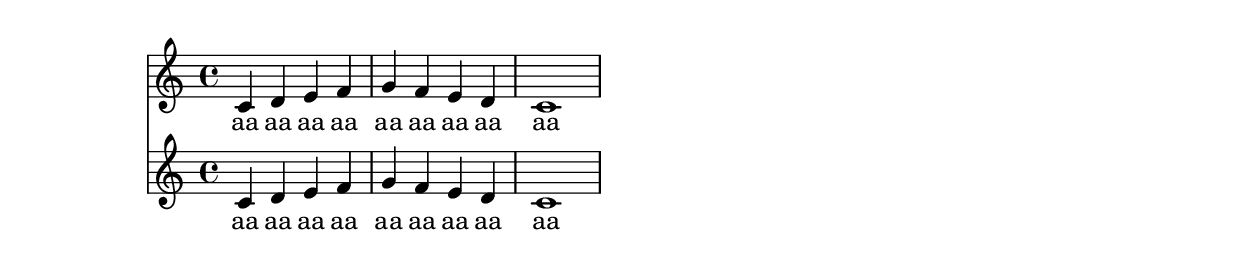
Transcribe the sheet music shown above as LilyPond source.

% Do not edit this file; it is automatically
% generated from Documentation/snippets/new
% This file is in the public domain.
%% Note: this file works from version 2.13.16
\version "2.13.29"

\header {
%% Translation of GIT committish: 0b55335aeca1de539bf1125b717e0c21bb6fa31b
  texidoces = "
Este fragmento de código muestra cómo situar la línea de base de la
letra más cerca del pentagrama.

"
  doctitlees = "Ajuste del especiado vertical de la letra"


%% Translation of GIT committish: 9a65042d49324f2e3dff18c4b0858def81232eea
  texidocfr = "
Cet extrait illustre la manière de rapprocher la ligne de paroles
de la portée.

"
  doctitlefr = "Ajustement de l'espacement vertical des paroles"


  lsrtags = "text, vocal-music, spacing"
  texidoc = "
This snippet shows how to bring the lyrics line closer to the staff.

"
  doctitle = "Adjusting lyrics vertical spacing"
} % begin verbatim


% Default layout:
<<
  \new Staff \new Voice = melody \relative c' {
    c4 d e f
    g4 f e d
    c1
  }
  \new Lyrics \lyricsto melody { aa aa aa aa aa aa aa aa aa }

  % Reducing the minimum space below the staff and above the lyrics:
  \new Staff {
    \new Voice = melody \relative c' {
      c4 d e f
      g4 f e d
      c1
    }
  }
  \new Lyrics \with {
    \override VerticalAxisGroup #'inter-staff-spacing = #'((space . 1))
  }
  \lyricsto melody { aa aa aa aa aa aa aa aa aa }
>>
